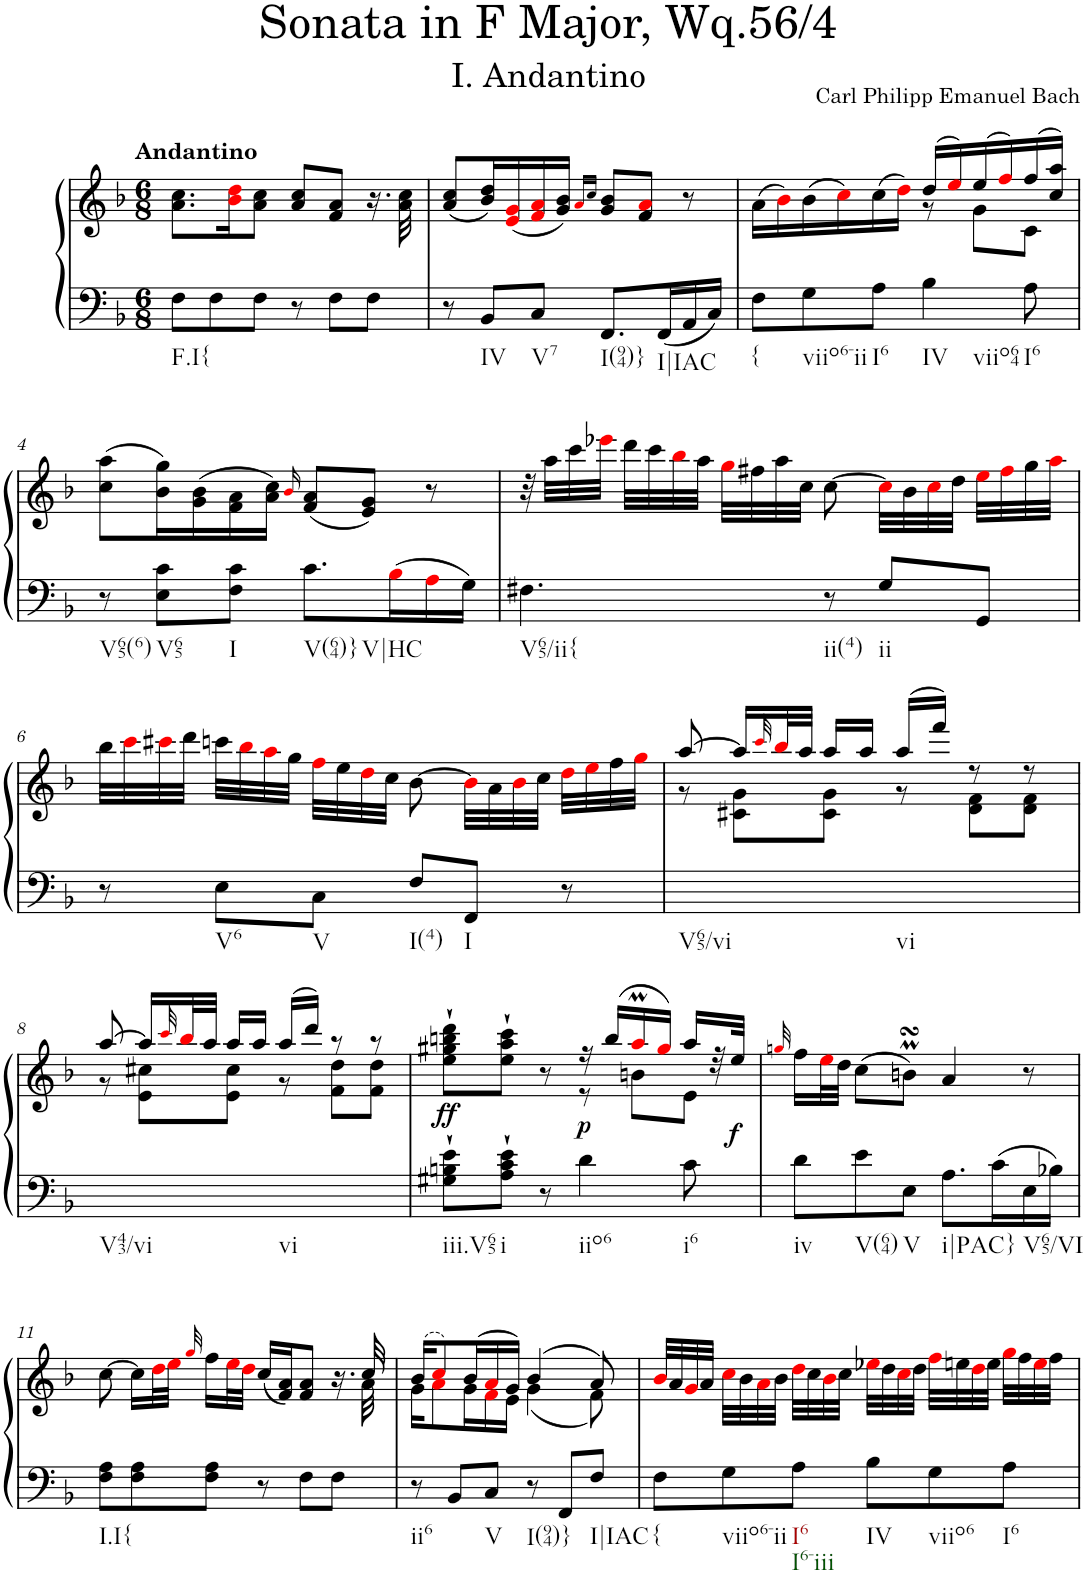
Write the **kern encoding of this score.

**kern	**kern	**dynam
*part1	*part1	*part1
*staff2	*staff1	*staff1/2
*I"Harpsichord	*	*
*I'Hch.	*	*
*clefF4	*clefG2	*
*k[b-]	*k[b-]	*
*F:	*F:	*
*M6/8	*M6/8	*
=1	=1	=1
!	!LO:TX:a:B:t=Andantino	!
!LO:TX:b:t=F.I{	!	!
8F\L	8.a\ 8.cc\L	.
8F\	.	.
.	16b-i\ 16ddi\K	.
8F\J	8a\ 8cc\J	.
8r	8a/ 8cc/L	.
8F\L	8f/ 8a/J	.
8F\J	16.r	.
.	32a\ 32cc\	.
=2	=2	=2
8r	(<8a/ 8cc/L	.
!LO:TX:b:t=IV	!	!
8BB-/L	16b-/ 16dd/L)	.
.	(<16ei/ 16gi/	.
!LO:TX:b:t=V7	!	!
8C/J	16fi/ 16ai/	.
.	16g/ 16b-/JJ)	.
.	16qai/LL	.
.	16qcc/JJ	.
!LO:TX:b:t=I(94)}	!	!
8.FF/L	8g/ 8b-/L	.
.	8f/ 8ai/J	.
!LO:TX:b:t=I|IAC	!	!
16FF/L	.	.
16AA/	8r	.
16C/JJ	.	.
=3	=3	=3
*	*^	*
!LO:TX:b:t={	!	!	!
8F\L	(>16a\LL	4.ryy	.
.	16b-i\)	.	.
!LO:TX:b:t=viio6-ii	!	!	!
8G\	(>16b-\	.	.
.	16cci\)	.	.
!LO:TX:b:t=I6	!	!	!
8A\J	(>16cc\	.	.
.	16ddi\JJ)	.	.
!LO:TX:b:t=IV	!	!	!
!LO:TX:b:t=viio64	!	!	!
4B-\	(>16dd/LL	8r	.
.	16eei/)	.	.
.	(>16ee/	8g\L	.
.	16ffi/)	.	.
!LO:TX:b:t=I6	!	!	!
8A\	(>16ff/	8c\J	.
.	16cc/ 16aa/JJ)	.	.
*	*v	*v	*
!!LO:LB:g=z
=4	=4	=4
!LO:TX:b:t=V65(6)	!	!
8r	(>8cc\ 8aa\L	.
!LO:TX:b:t=V65	!	!
8E\ 8c\L	16b-\ 16gg\L)	.
.	(>16g\ 16b-\	.
!LO:TX:b:t=I	!	!
8F\ 8c\J	16f\ 16a\	.
.	16a\ 16cc\JJ)	.
.	16qb-i/	.
!LO:TX:b:t=V(64)}	!	!
!LO:TX:b:t=V|HC	!	!
8.c\L	(<8f/ 8a/L	.
.	8e/ 8g/J)	.
16B-i\L	.	.
16Ai\	8r	.
16G\JJ	.	.
=5	=5	=5
!LO:TX:b:t=V65/ii{	!	!
4.F#X\	32r	.
.	32aa\LLL	.
.	32ccc\	.
.	32eee-Xi\JJJ	.
.	32ddd\LLL	.
.	32ccc\	.
.	32bb-i\	.
.	32aa\JJJ	.
.	32ggi\LLL	.
.	32ff#X\	.
.	32aa\	.
.	32cc\JJJ	.
!LO:TX:b:t=ii(4)	!	!
8r	[8cc\	.
!LO:TX:b:t=ii	!	!
8G/L	32cci\LLL]	.
.	32b-\	.
.	32cci\	.
.	32dd\JJJ	.
8GG/J	32eei\LLL	.
.	32ff#i\	.
.	32gg\	.
.	32aai\JJJ	.
!!LO:LB:g=z
=6	=6	=6
8r	32bb-\LLL	.
.	32ccci\	.
.	32ccc#Xi\	.
.	32ddd\JJJ	.
!LO:TX:b:t=V6	!	!
8E\L	32cccn\LLL	.
.	32bb-i\	.
.	32aai\	.
.	32gg\JJJ	.
!LO:TX:b:t=V	!	!
8C\J	32ffi\LLL	.
.	32ee\	.
.	32ddi\	.
.	32cc\JJJ	.
!LO:TX:b:t=I(4)	!	!
8F/L	[8b-\	.
!LO:TX:b:t=I	!	!
8FF/J	32b-i\LLL]	.
.	32a\	.
.	32b-i\	.
.	32cc\JJJ	.
8r	32ddi\LLL	.
.	32eei\	.
.	32ff\	.
.	32ggi\JJJ	.
=7	=7	=7
*	*^	*
!LO:TX:b:t=V65/vi	!	!	!
!LO:TX:b:t=vi	!	!	!
2.ryy	[8aa/	8r	.
.	16aa/LL]	8c#X\ 8g\L	.
.	32qccci/	.	.
.	32bb-i/L	.	.
.	32aa/JJJ	.	.
.	16aa/LL	8c#\ 8g\J	.
.	16aa/JJ	.	.
.	(>16aa/LL	8r	.
.	16fff/JJ)	.	.
.	8r	8d\ 8f\L	.
.	8r	8d\ 8f\J	.
!!LO:LB:g=z	!!
=8	=8	=8	=8
!LO:TX:b:t=V43/vi	!	!	!
!LO:TX:b:t=vi	!	!	!
2.ryy	[8aa/	8r	.
.	16aa/LL]	8e\ 8cc#X\L	.
.	32qccci/	.	.
.	32bb-i/L	.	.
.	32aa/JJJ	.	.
.	16aa/LL	8e\ 8cc#\J	.
.	16aa/JJ	.	.
.	(>16aa/LL	8r	.
.	16ddd/JJ)	.	.
.	8r	8f\ 8dd\L	.
.	8r	8f\ 8dd\J	.
=9	=9	=9	=9
!LO:TX:b:t=iii.V65	!	!	!
!	!	!	!LO:DY:b
8G#X\` 8Bn\` 8e\`L	8ee\` 8gg#X\` 8bbn\` 8ddd\`L	4.ryy	ff
!LO:TX:b:t=i	!	!	!
8A\` 8c\` 8e\`J	8ee\` 8aa\` 8ccc\`J	.	.
8r	8r	.	.
!LO:TX:b:t=iio6	!	!	!
!	!	!	!LO:DY:b
4d\	16r	8r	p
.	(>16bb/LL	.	.
.	16aami/	8bn\L	.
.	16gg#i/JJ)	.	.
!LO:TX:b:t=i6	!	!	!
8c\	16aa/LL	8e\J	.
.	32r	.	.
!	!	!	!LO:DY:b
.	32ee/JJJ	.	f
*	*v	*v	*
=10	=10	=10
.	32qggni/	.
!LO:TX:b:t=iv	!	!
8d\L	16ff\LL	.
.	32eei\L	.
.	32dd\JJJ	.
!LO:TX:b:t=V(64)	!	!
8e\	(>8cc\L	.
!LO:TX:b:t=V	!	!
8E\J	8bnsSsSm\J)	.
!LO:TX:b:t=i|PAC}	!	!
8.A\L	4a/	.
16c\L	.	.
!LO:TX:b:t=V65/VI	!	!
16E\	8r	.
16B-X\JJ	.	.
!!LO:LB:g=z
=11	=11	=11
*	*^	*
!LO:TX:b:t=I.I{	!	!	!
8F\ 8A\L	[8cc\	8..ryy	.
8F\ 8A\	16cc\LL]	.	.
.	32ddi\L	.	.
*	*v	*v	*
.	32eei\JJJ	.
.	32qggi/	.
8F\ 8A\J	16ff\LL	.
.	32eei\L	.
.	32ddi\JJJ	.
8r	(<16cc/LL	.
.	16f/ 16a/J)	.
8F\L	8f/ 8a/J	.
8F\J	16.r	.
*	*^	*
.	32cc/	32a\	.
=12	=12	=12	=12
!LO:TX:b:t=ii6	!	!	!
8r	(>16b-/KL	16g\KL	.
.	8cci/)	8ai\	.
8BB-/L	.	.	.
.	(>16b-/L	16g\L	.
!LO:TX:b:t=V	!	!	!
8C/J	16ai/	16fi\	.
.	16g/JJ)	16e\JJ	.
!LO:TX:b:t=I(94)}	!	!	!
8r	(>4b-/	(<4g\	.
8FF/L	.	.	.
!LO:TX:b:t=I|IAC	!	!	!
8F/J	8a/)	8f\)	.
=13	=13	=13	=13
!LO:TX:b:t={	!	!	!
*	*v	*v	*
8F\L	32b-i/LLL	.
.	32a/	.
.	32gi/	.
.	32a/JJJ	.
!LO:TX:b:t=viio6-ii	!	!
8G\	32cci\LLL	.
.	32b-\	.
.	32ai\	.
.	32b-\JJJ	.
!LO:TX:b:t=I6	!	!
!LO:TX:b:t=I6-iii	!	!
8A\J	32ddi\LLL	.
.	32cc\	.
.	32b-i\	.
.	32cc\JJJ	.
!LO:TX:b:t=IV	!	!
8B-\L	32ee-Xi\LLL	.
.	32dd\	.
.	32cci\	.
.	32dd\JJJ	.
!LO:TX:b:t=viio6	!	!
8G\	32ffi\LLL	.
.	32een\	.
.	32ddi\	.
.	32ee\JJJ	.
!LO:TX:b:t=I6	!	!
8A\J	32ggi\LLL	.
.	32ff\	.
.	32eei\	.
.	32ff\JJJ	.
=	=	=
*-	*-	*-
